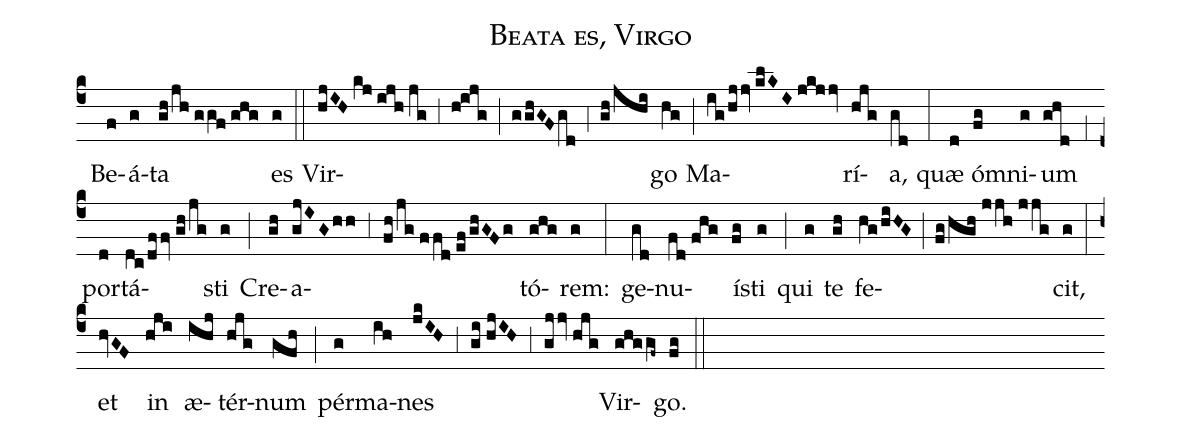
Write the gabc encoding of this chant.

name:Beata es, Virgo;
mode:VIII;
office-part:Offertoria;
%%
(c4) () Be(f)á(g)ta(gh/jh//ggf//ghg) es(g) (::) Vir(hjIH//kj//ijh//jg)(,3)(h!ijg)(;)(gghGF/gd)(,4)(gh/jhi)go(hg) (;) Ma(ig/hjjv//klKI//jkjjv)rí(hjg)a,(gd) (:) quæ(d) óm(fg)ni(g)um(ghd) (,1) por(d)tá(dc/dffv//gh/jg)sti(g) (;) Cre(gh)a(gjIG/hh)(,3)(fh/jg//ffd//ef/ghGFg)tó(ghg)rem:(g) (:) ge(gd)nu(fd//fhg)í(fg)sti(g) (;) qui(g) te(gh) fe(hg/hiHG;fg/hgh//jjh//jjg)cit,(g) (:) et(hvGF) in(hji) æ(ihj)tér(hjg)num(gfh) (;) pér(g)ma(ih)nes(jkIH) (,3) (gi//hjIH) (,3) (gjjv//hjg) Vir(ghggf~)go.(fg) (::)
